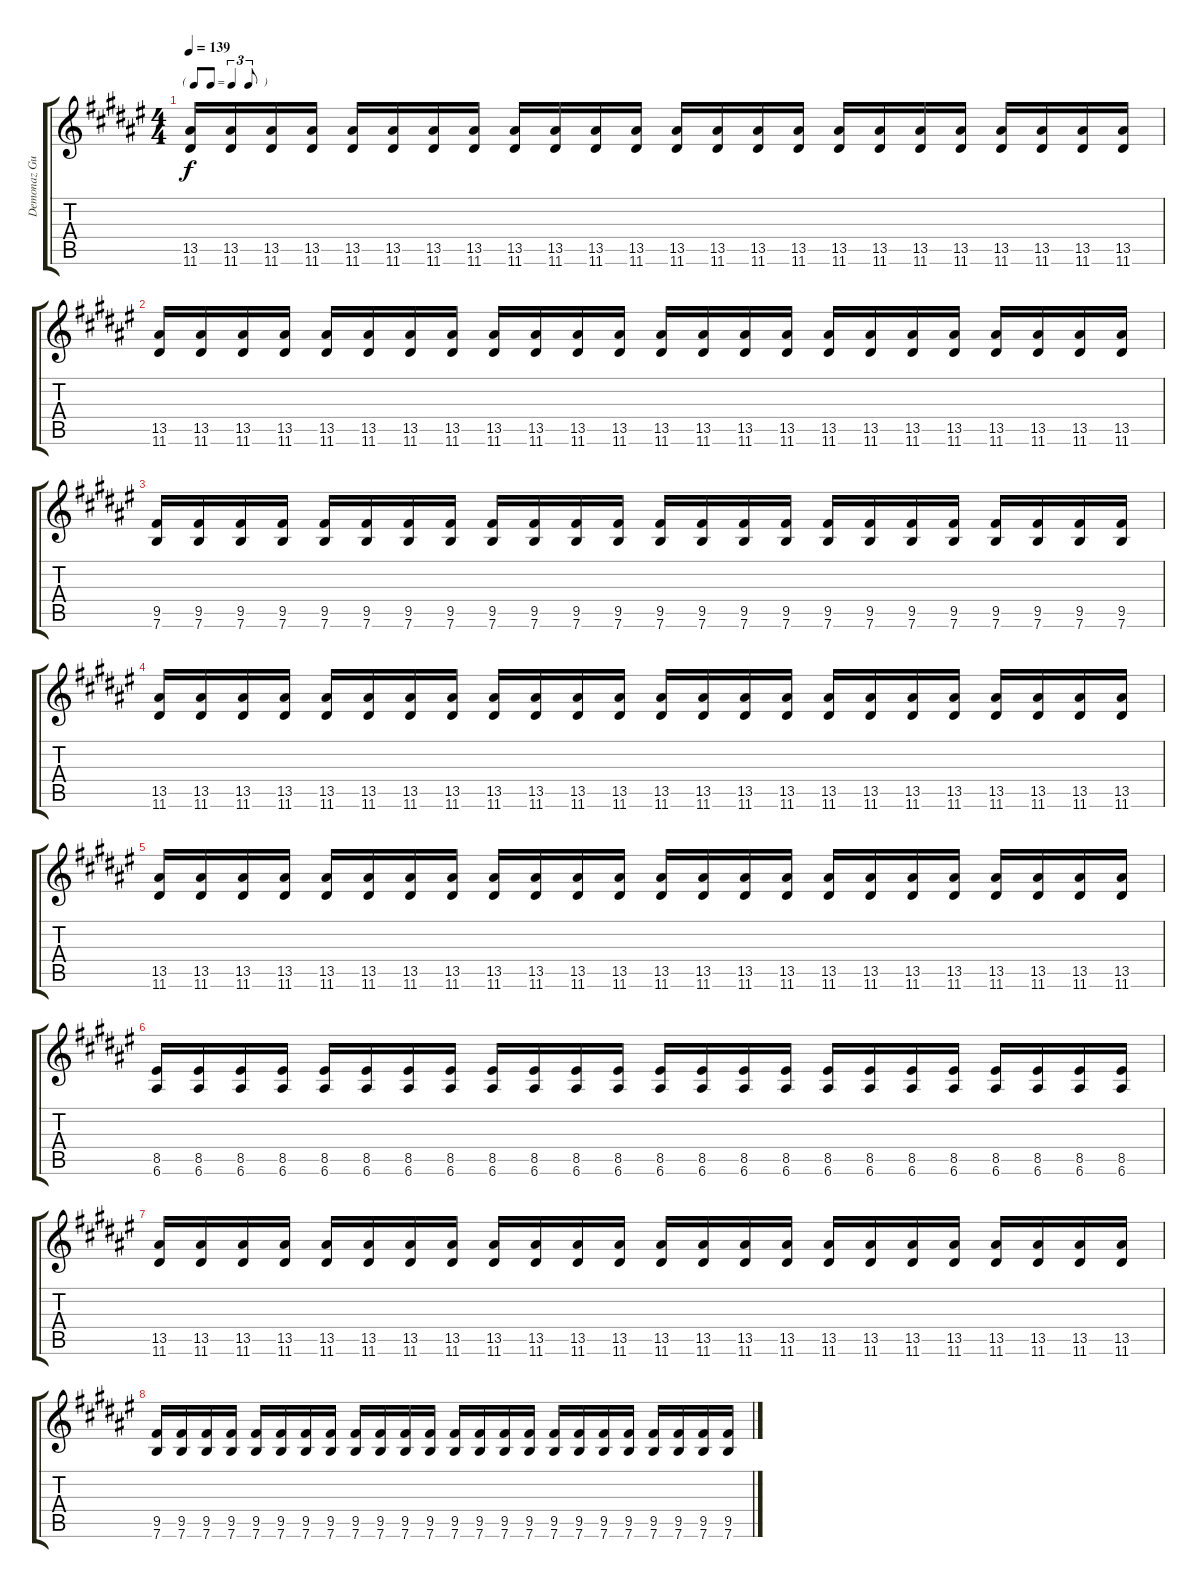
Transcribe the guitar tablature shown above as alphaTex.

\track ("Demonaz Guitar 2" "Demonaz Gu") {instrument overdrivenguitar}
\staff {score tabs}
\tuning (E4 B3 G3 D3 A2 E2) {hide}
\ts (4 4)
\tf triplet8th
\tempo 139
\clef g2
\ks f#
(13.5 11.6).16{dy f} (13.5 11.6).16 (13.5 11.6).16 (13.5 11.6).16 (13.5 11.6).16 (13.5 11.6).16 (13.5 11.6).16 (13.5 11.6).16 (13.5 11.6).16 (13.5 11.6).16 (13.5 11.6).16 (13.5 11.6).16 (13.5 11.6).16 (13.5 11.6).16 (13.5 11.6).16 (13.5 11.6).16 (13.5 11.6).16 (13.5 11.6).16 (13.5 11.6).16 (13.5 11.6).16 (13.5 11.6).16 (13.5 11.6).16 (13.5 11.6).16 (13.5 11.6).16 |
\ks d#minor
(13.5 11.6).16 (13.5 11.6).16 (13.5 11.6).16 (13.5 11.6).16 (13.5 11.6).16 (13.5 11.6).16 (13.5 11.6).16 (13.5 11.6).16 (13.5 11.6).16 (13.5 11.6).16 (13.5 11.6).16 (13.5 11.6).16 (13.5 11.6).16 (13.5 11.6).16 (13.5 11.6).16 (13.5 11.6).16 (13.5 11.6).16 (13.5 11.6).16 (13.5 11.6).16 (13.5 11.6).16 (13.5 11.6).16 (13.5 11.6).16 (13.5 11.6).16 (13.5 11.6).16 |
\ks f#
(9.5 7.6).16 (9.5 7.6).16 (9.5 7.6).16 (9.5 7.6).16 (9.5 7.6).16 (9.5 7.6).16 (9.5 7.6).16 (9.5 7.6).16 (9.5 7.6).16 (9.5 7.6).16 (9.5 7.6).16 (9.5 7.6).16 (9.5 7.6).16 (9.5 7.6).16 (9.5 7.6).16 (9.5 7.6).16 (9.5 7.6).16 (9.5 7.6).16 (9.5 7.6).16 (9.5 7.6).16 (9.5 7.6).16 (9.5 7.6).16 (9.5 7.6).16 (9.5 7.6).16 |
\ks d#minor
(13.5 11.6).16 (13.5 11.6).16 (13.5 11.6).16 (13.5 11.6).16 (13.5 11.6).16 (13.5 11.6).16 (13.5 11.6).16 (13.5 11.6).16 (13.5 11.6).16 (13.5 11.6).16 (13.5 11.6).16 (13.5 11.6).16 (13.5 11.6).16 (13.5 11.6).16 (13.5 11.6).16 (13.5 11.6).16 (13.5 11.6).16 (13.5 11.6).16 (13.5 11.6).16 (13.5 11.6).16 (13.5 11.6).16 (13.5 11.6).16 (13.5 11.6).16 (13.5 11.6).16 |
\ks f#
(13.5 11.6).16 (13.5 11.6).16 (13.5 11.6).16 (13.5 11.6).16 (13.5 11.6).16 (13.5 11.6).16 (13.5 11.6).16 (13.5 11.6).16 (13.5 11.6).16 (13.5 11.6).16 (13.5 11.6).16 (13.5 11.6).16 (13.5 11.6).16 (13.5 11.6).16 (13.5 11.6).16 (13.5 11.6).16 (13.5 11.6).16 (13.5 11.6).16 (13.5 11.6).16 (13.5 11.6).16 (13.5 11.6).16 (13.5 11.6).16 (13.5 11.6).16 (13.5 11.6).16 |
\ks d#minor
(8.5 6.6).16 (8.5 6.6).16 (8.5 6.6).16 (8.5 6.6).16 (8.5 6.6).16 (8.5 6.6).16 (8.5 6.6).16 (8.5 6.6).16 (8.5 6.6).16 (8.5 6.6).16 (8.5 6.6).16 (8.5 6.6).16 (8.5 6.6).16 (8.5 6.6).16 (8.5 6.6).16 (8.5 6.6).16 (8.5 6.6).16 (8.5 6.6).16 (8.5 6.6).16 (8.5 6.6).16 (8.5 6.6).16 (8.5 6.6).16 (8.5 6.6).16 (8.5 6.6).16 |
\ks f#
(13.5 11.6).16 (13.5 11.6).16 (13.5 11.6).16 (13.5 11.6).16 (13.5 11.6).16 (13.5 11.6).16 (13.5 11.6).16 (13.5 11.6).16 (13.5 11.6).16 (13.5 11.6).16 (13.5 11.6).16 (13.5 11.6).16 (13.5 11.6).16 (13.5 11.6).16 (13.5 11.6).16 (13.5 11.6).16 (13.5 11.6).16 (13.5 11.6).16 (13.5 11.6).16 (13.5 11.6).16 (13.5 11.6).16 (13.5 11.6).16 (13.5 11.6).16 (13.5 11.6).16 |
\ks d#minor
(9.5 7.6).16 (9.5 7.6).16 (9.5 7.6).16 (9.5 7.6).16 (9.5 7.6).16 (9.5 7.6).16 (9.5 7.6).16 (9.5 7.6).16 (9.5 7.6).16 (9.5 7.6).16 (9.5 7.6).16 (9.5 7.6).16 (9.5 7.6).16 (9.5 7.6).16 (9.5 7.6).16 (9.5 7.6).16 (9.5 7.6).16 (9.5 7.6).16 (9.5 7.6).16 (9.5 7.6).16 (9.5 7.6).16 (9.5 7.6).16 (9.5 7.6).16 (9.5 7.6).16
